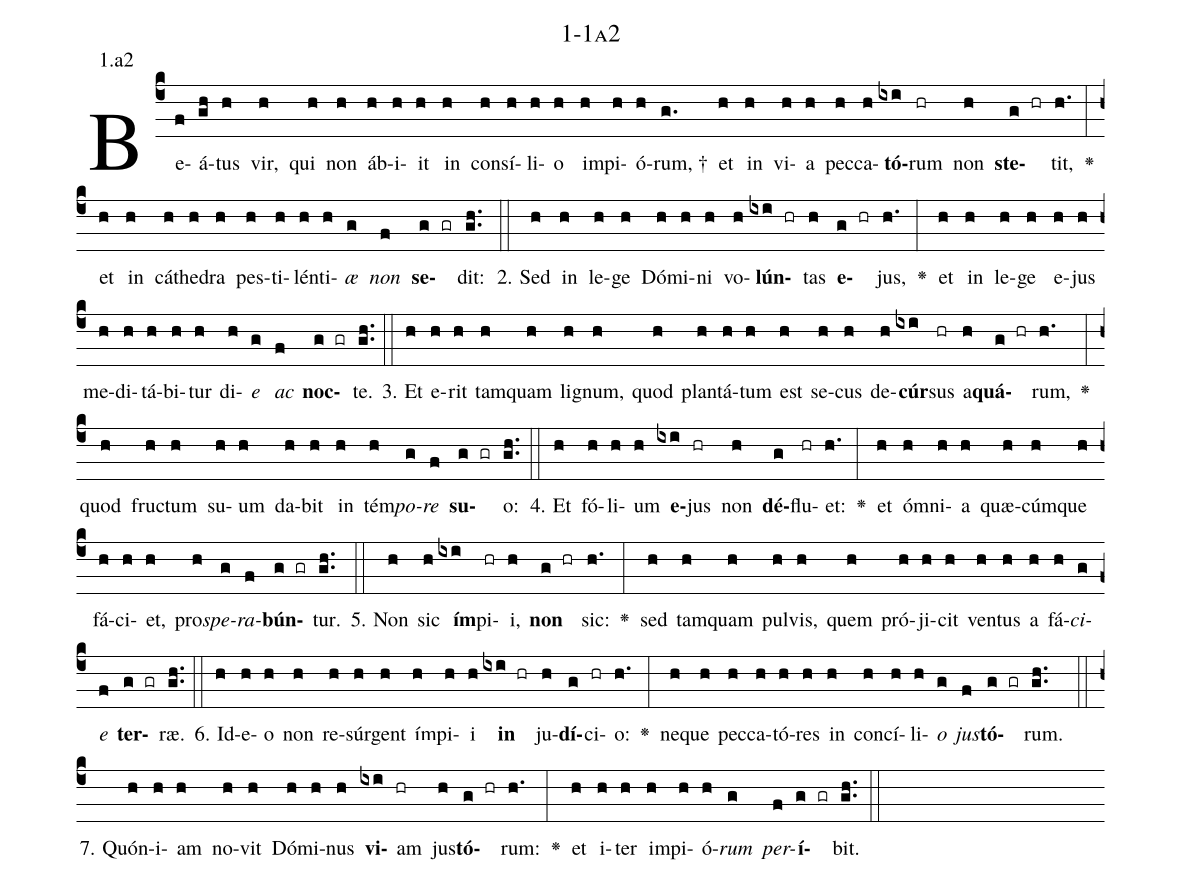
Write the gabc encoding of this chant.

name: 1-1a2;
annotation: 1.a2;
%%
(c4)Be(f)á(gh)tus(h) vir,(h) qui(h) non(h) áb(h)i(h)it(h) in(h) con(h)sí(h)li(h)o(h) im(h)pi(h)ó(h)rum, †(g.) et(h) in(h) vi(h)a(h) pec(h)ca(h)<b>tó</b>(ixi)rum(hr) non(h) <b>ste</b>(g hr)tit,(h.) <v>\greheightstar</v>(:) et(h) in(h) cá(h)the(h)dra(h) pes(h)ti(h)lén(h)ti(h)<i>æ</i>(g) <i>non</i>(f) <b>se</b>(g gr)dit:(gh..) (::)
2. Sed(h) in(h) le(h)ge(h) Dó(h)mi(h)ni(h) vo(h)<b>lún</b>(ixi hr)tas(h) <b>e</b>(g hr)jus,(h.) <v>\greheightstar</v>(:) et(h) in(h) le(h)ge(h) e(h)jus(h) me(h)di(h)tá(h)bi(h)tur(h) di(h)<i>e</i>(g) <i>ac</i>(f) <b>noc</b>(g gr)te.(gh..) (::)
3. Et(h) e(h)rit(h) tam(h)quam(h) li(h)gnum,(h) quod(h) plan(h)tá(h)tum(h) est(h) se(h)cus(h) de(h)<b>cúr</b>(ixi)sus(hr) a(h)<b>quá</b>(g hr)rum,(h.) <v>\greheightstar</v>(:) quod(h) fruc(h)tum(h) su(h)um(h) da(h)bit(h) in(h) tém(h)<i>po</i>(g)<i>re</i>(f) <b>su</b>(g gr)o:(gh..) (::)
4. Et(h) fó(h)li(h)um(h) <b>e</b>(ixi)jus(hr) non(h) <b>dé</b>(g)flu(hr)et:(h.) <v>\greheightstar</v>(:) et(h) óm(h)ni(h)a(h) quæ(h)cúm(h)que(h) fá(h)ci(h)et,(h) pro(h)<i>spe</i>(g)<i>ra</i>(f)<b>bún</b>(g gr)tur.(gh..) (::)
5. Non(h) sic(h) <b>ím</b>(ixi)pi(hr)i,(h) <b>non</b>(g hr) sic:(h.) <v>\greheightstar</v>(:) sed(h) tam(h)quam(h) pul(h)vis,(h) quem(h) pró(h)ji(h)cit(h) ven(h)tus(h) a(h) fá(h)<i>ci</i>(g)<i>e</i>(f) <b>ter</b>(g gr)ræ.(gh..) (::)
6. Id(h)e(h)o(h) non(h) re(h)súr(h)gent(h) ím(h)pi(h)i(h) <b>in</b>(ixi hr) ju(h)<b>dí</b>(g)ci(hr)o:(h.) <v>\greheightstar</v>(:) ne(h)que(h) pec(h)ca(h)tó(h)res(h) in(h) con(h)cí(h)li(h)<i>o</i>(g) <i>jus</i>(f)<b>tó</b>(g gr)rum.(gh..) (::)
7. Quón(h)i(h)am(h) no(h)vit(h) Dó(h)mi(h)nus(h) <b>vi</b>(ixi)am(hr) jus(h)<b>tó</b>(g hr)rum:(h.) <v>\greheightstar</v>(:) et(h) i(h)ter(h) im(h)pi(h)ó(h)<i>rum</i>(g) <i>per</i>(f)<b>í</b>(g gr)bit.(gh..) (::)
